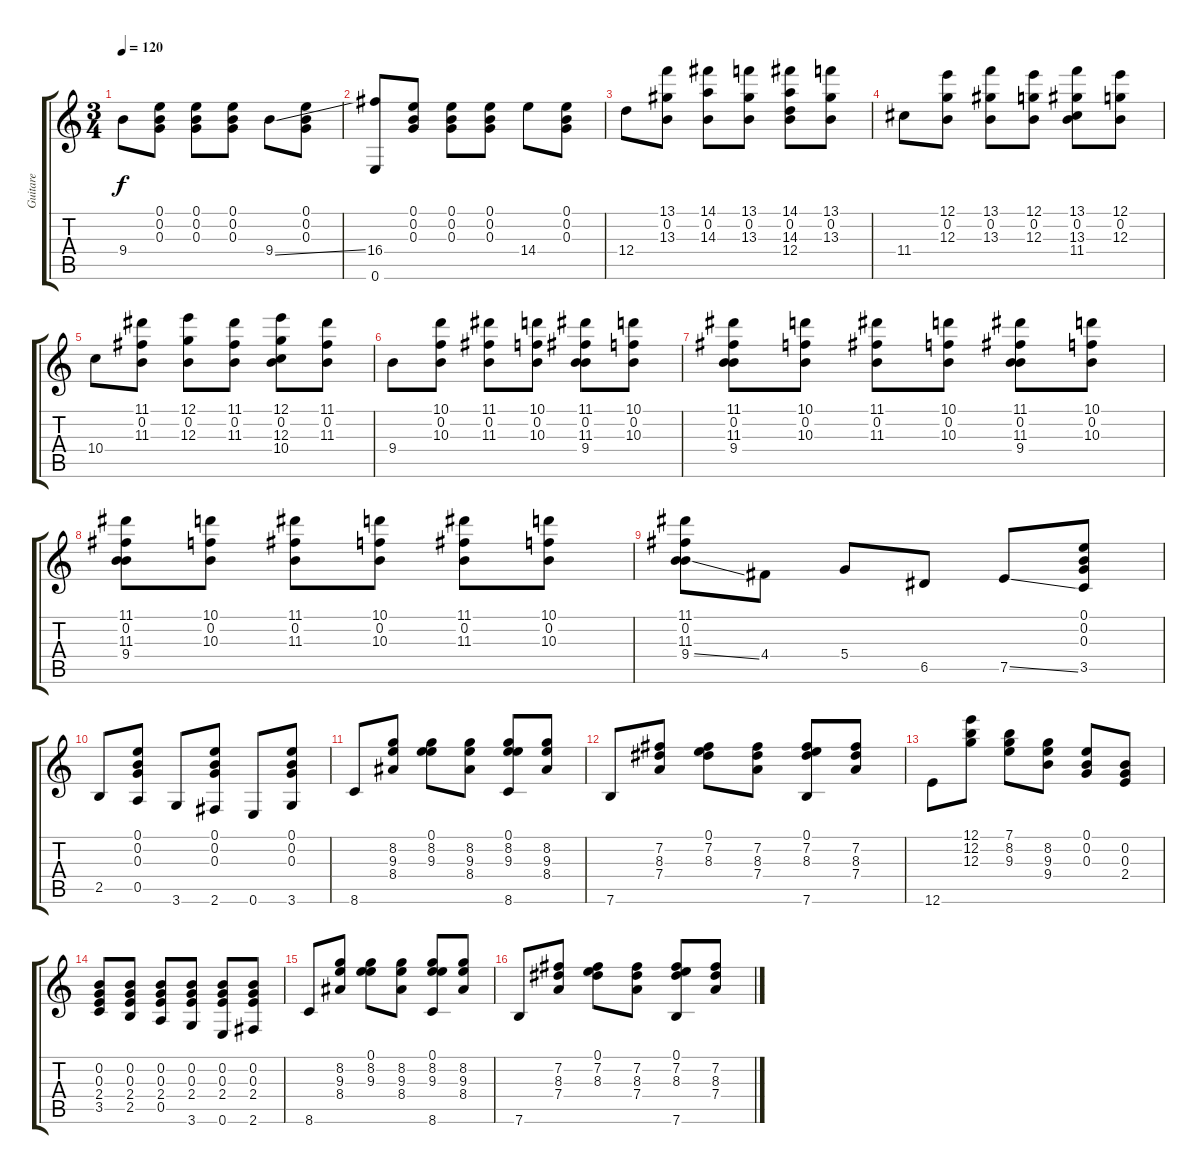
\track ("Guitare" "Guitare") {instrument acousticguitarnylon}
\staff {score tabs}
\tuning (E4 B3 G3 D3 A2 E2) {hide}
\ts (3 4)
\tempo 120
\clef g2
\ks c
9.4.8{dy f} (0.1 0.2 0.3).8 (0.1 0.2 0.3).8 (0.1 0.2 0.3).8 9.4{ss}.8 (0.1 0.2 0.3).8 |
(16.4 0.6).8 (0.1 0.2 0.3).8 (0.1 0.2 0.3).8 (0.1 0.2 0.3).8 14.4.8 (0.1 0.2 0.3).8 |
12.4.8 (13.1 0.2 13.3).8 (14.1 0.2 14.3).8 (13.1 0.2 13.3).8 (14.1 0.2 14.3 12.4).8 (13.1 0.2 13.3).8 |
11.4.8 (12.1 0.2 12.3).8 (13.1 0.2 13.3).8 (12.1 0.2 12.3).8 (13.1 0.2 13.3 11.4).8 (12.1 0.2 12.3).8 |
10.4.8 (11.1 0.2 11.3).8 (12.1 0.2 12.3).8 (11.1 0.2 11.3).8 (12.1 0.2 12.3 10.4).8 (11.1 0.2 11.3).8 |
9.4.8 (10.1 0.2 10.3).8 (11.1 0.2 11.3).8 (10.1 0.2 10.3).8 (11.1 0.2 11.3 9.4).8 (10.1 0.2 10.3).8 |
(11.1 0.2 11.3 9.4).8 (10.1 0.2 10.3).8 (11.1 0.2 11.3).8 (10.1 0.2 10.3).8 (11.1 0.2 11.3 9.4).8 (10.1 0.2 10.3).8 |
(11.1 0.2 11.3 9.4).8 (10.1 0.2 10.3).8 (11.1 0.2 11.3).8 (10.1 0.2 10.3).8 (11.1 0.2 11.3).8 (10.1 0.2 10.3).8 |
(11.1 0.2 11.3 9.4{ss}).8 4.4.8 5.4.8 6.5.8 7.5{ss}.8 (0.1 0.2 0.3 3.5).8 |
2.5.8 (0.1 0.2 0.3 0.5).8 3.6.8 (0.1 0.2 0.3 2.6).8 0.6.8 (0.1 0.2 0.3 3.6).8 |
8.6.8 (8.2 9.3 8.4).8 (0.1 8.2 9.3).8 (8.2 9.3 8.4).8 (0.1 8.2 9.3 8.6).8 (8.2 9.3 8.4).8 |
7.6.8 (7.2 8.3 7.4).8 (0.1 7.2 8.3).8 (7.2 8.3 7.4).8 (0.1 7.2 8.3 7.6).8 (7.2 8.3 7.4).8 |
12.6.8 (12.1 12.2 12.3).8 (7.1 8.2 9.3).8 (8.2 9.3 9.4).8 (0.1 0.2 0.3).8 (0.2 0.3 2.4).8 |
(0.2 0.3 2.4 3.5).8 (0.2 0.3 2.4 2.5).8 (0.2 0.3 2.4 0.5).8 (0.2 0.3 2.4 3.6).8 (0.2 0.3 2.4 0.6).8 (0.2 0.3 2.4 2.6).8 |
8.6.8 (8.2 9.3 8.4).8 (0.1 8.2 9.3).8 (8.2 9.3 8.4).8 (0.1 8.2 9.3 8.6).8 (8.2 9.3 8.4).8 |
7.6.8 (7.2 8.3 7.4).8 (0.1 7.2 8.3).8 (7.2 8.3 7.4).8 (0.1 7.2 8.3 7.6).8 (7.2 8.3 7.4).8
